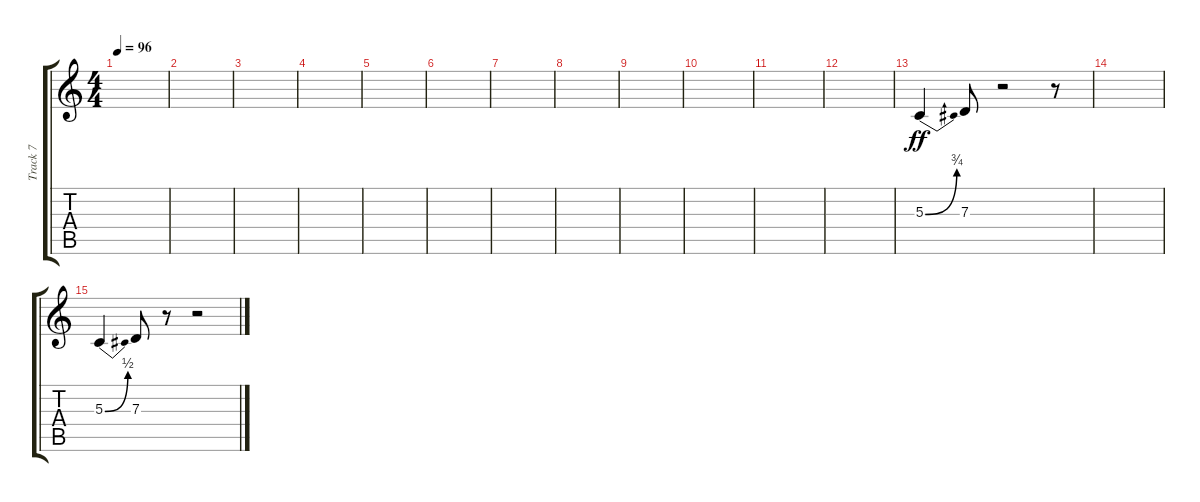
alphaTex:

\track ("Track 7" "Track 7") {instrument synthstrings1}
\staff {score tabs}
\tuning (E4 B3 G3 D3 A2 D2) {hide}
\ts (4 4)
\tempo 96
\clef g2
\ks c
|
|
|
|
|
|
|
|
|
|
|
|
5.3{be (bend 0 0 60 3)}.4{dy ff instrument synthstrings1} 7.3.8 r.2 r.8 |
|
5.3{be (bend 0 0 60 2)}.4{instrument synthstrings1} 7.3.8 r.8 r.2
